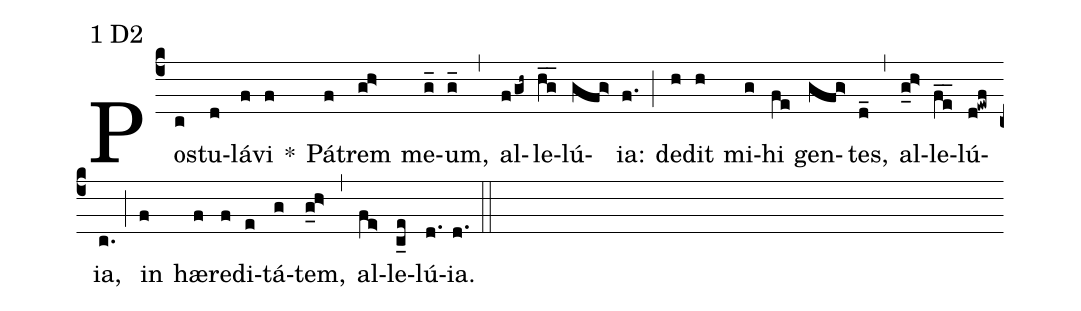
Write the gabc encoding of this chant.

mode:1 D2;
%%
(c4) Pos(c)tu(d)lá(f)vi(f) *() Pá(f)trem(gh>) me(g_)um,(g_) (,) al(f/gh~)le(h_g_)lú(gfg>){ia}:(f.) (;) de(h)dit(h) mi(g)hi(fe) gen(gfg>)tes,(d_) (,) al(g_h>)le(f_e_)lú(d@ewf){ia},(c.) (;) in(f) hæ(f)re(f)di(e)tá(g)tem,(g_h>) (,) al(fe>)le(c_e)lú(d.){ia}.(d.) (::)
